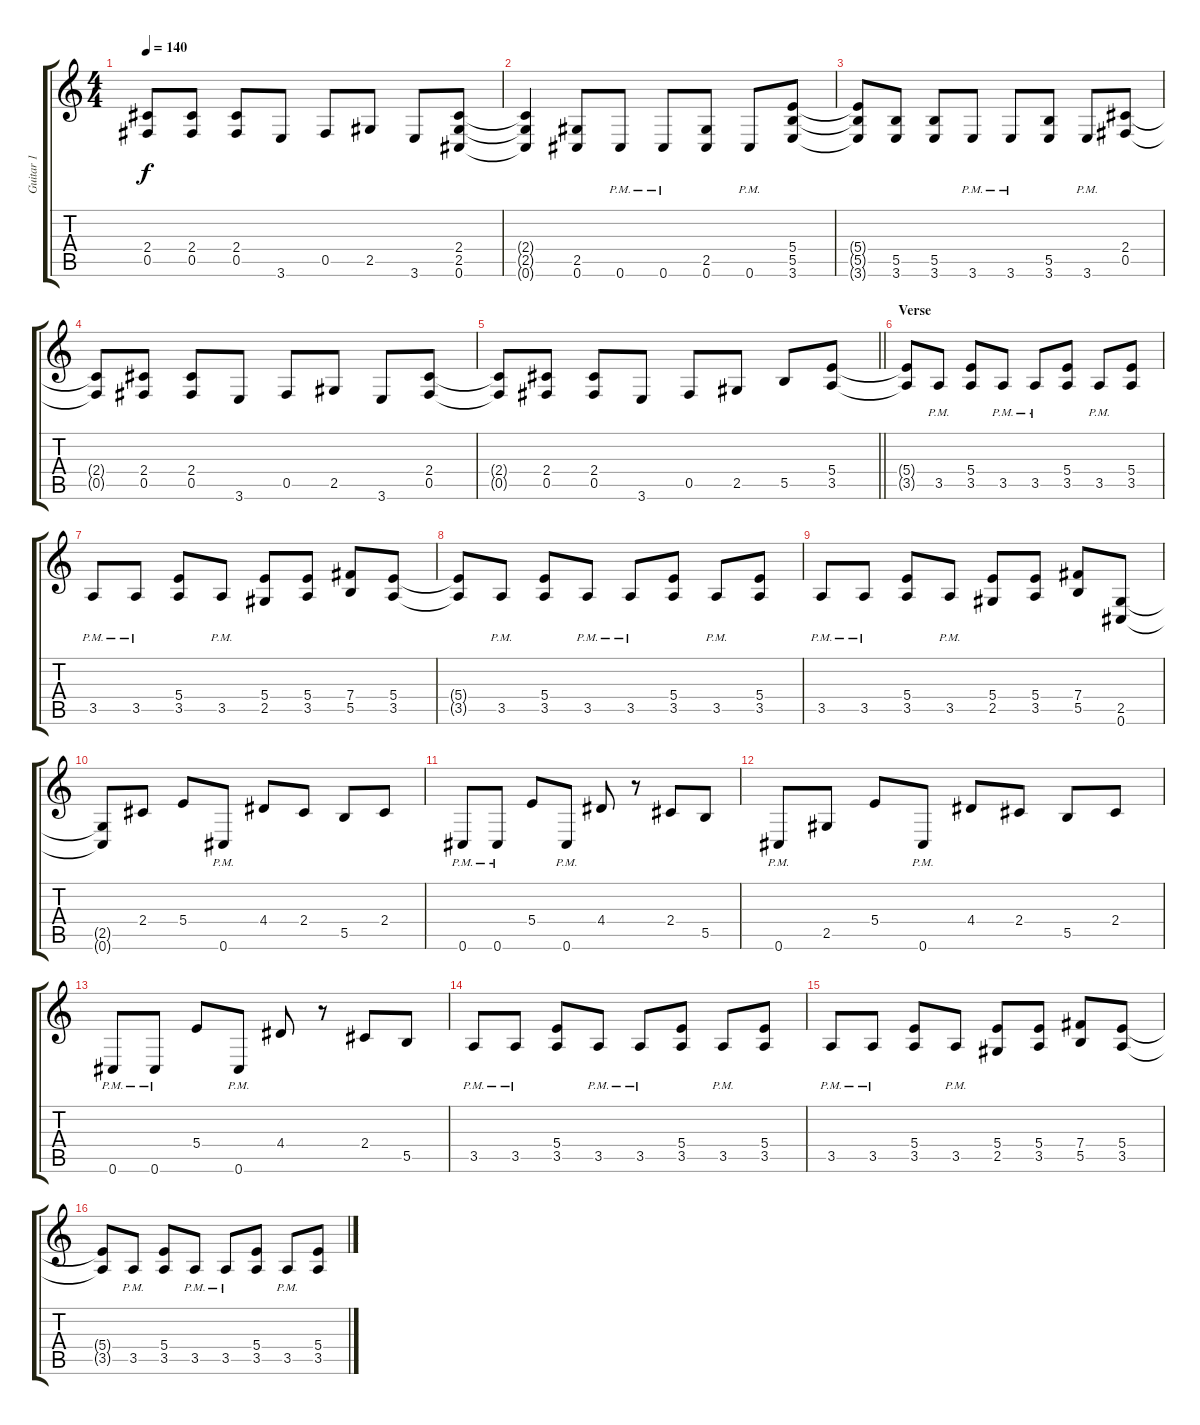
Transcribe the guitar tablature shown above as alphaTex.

\track ("Guitar 1" "Guitar 1") {instrument overdrivenguitar}
\staff {score tabs}
\tuning (Db4 Ab3 E3 B2 Gb2 Db2) {hide}
\ts (4 4)
\tempo 140
\clef g2
\ks c
(2.4{t} 0.5{t}).8{dy f} (2.4 0.5).8 (2.4 0.5).8 3.6.8 0.5.8 2.5.8 3.6.8 (2.4 2.5 0.6).8 |
(2.4{t} 2.5{t} 0.6{t}).4 (2.5 0.6).8 0.6{pm}.8 0.6{pm}.8 (2.5 0.6).8 0.6{pm}.8 (5.4 5.5 3.6).8 |
(5.4{t} 5.5{t} 3.6{t}).8 (5.5 3.6).8 (5.5 3.6).8 3.6{pm}.8 3.6{pm}.8 (5.5 3.6).8 3.6{pm}.8 (2.4 0.5).8 |
(2.4{t} 0.5{t}).8 (2.4 0.5).8 (2.4 0.5).8 3.6.8 0.5.8 2.5.8 3.6.8 (2.4 0.5).8 |
\barLineRight lightlight
(2.4{t} 0.5{t}).8 (2.4 0.5).8 (2.4 0.5).8 3.6.8 0.5.8 2.5.8 5.5.8 (5.4 3.5).8 |
\section ("" "Verse")
(5.4{t} 3.5{t}).8 3.5{pm}.8 (5.4 3.5).8 3.5{pm}.8 3.5{pm}.8 (5.4 3.5).8 3.5{pm}.8 (5.4 3.5).8 |
3.5{pm}.8 3.5{pm}.8 (5.4 3.5).8 3.5{pm}.8 (5.4 2.5).8 (5.4 3.5).8 (7.4 5.5).8 (5.4 3.5).8 |
(5.4{t} 3.5{t}).8 3.5{pm}.8 (5.4 3.5).8 3.5{pm}.8 3.5{pm}.8 (5.4 3.5).8 3.5{pm}.8 (5.4 3.5).8 |
3.5{pm}.8 3.5{pm}.8 (5.4 3.5).8 3.5{pm}.8 (5.4 2.5).8 (5.4 3.5).8 (7.4 5.5).8 (2.5 0.6).8 |
(2.5{t} 0.6{t}).8 2.4.8 5.4.8 0.6{pm}.8 4.4.8 2.4.8 5.5.8 2.4.8 |
0.6{pm}.8 0.6{pm}.8 5.4.8 0.6{pm}.8 4.4.8 r.8 2.4.8 5.5.8 |
0.6{pm}.8 2.5.8 5.4.8 0.6{pm}.8 4.4.8 2.4.8 5.5.8 2.4.8 |
0.6{pm}.8 0.6{pm}.8 5.4.8 0.6{pm}.8 4.4.8 r.8 2.4.8 5.5.8 |
3.5{pm}.8 3.5{pm}.8 (5.4 3.5).8 3.5{pm}.8 3.5{pm}.8 (5.4 3.5).8 3.5{pm}.8 (5.4 3.5).8 |
3.5{pm}.8 3.5{pm}.8 (5.4 3.5).8 3.5{pm}.8 (5.4 2.5).8 (5.4 3.5).8 (7.4 5.5).8 (5.4 3.5).8 |
(5.4{t} 3.5{t}).8 3.5{pm}.8 (5.4 3.5).8 3.5{pm}.8 3.5{pm}.8 (5.4 3.5).8 3.5{pm}.8 (5.4 3.5).8
